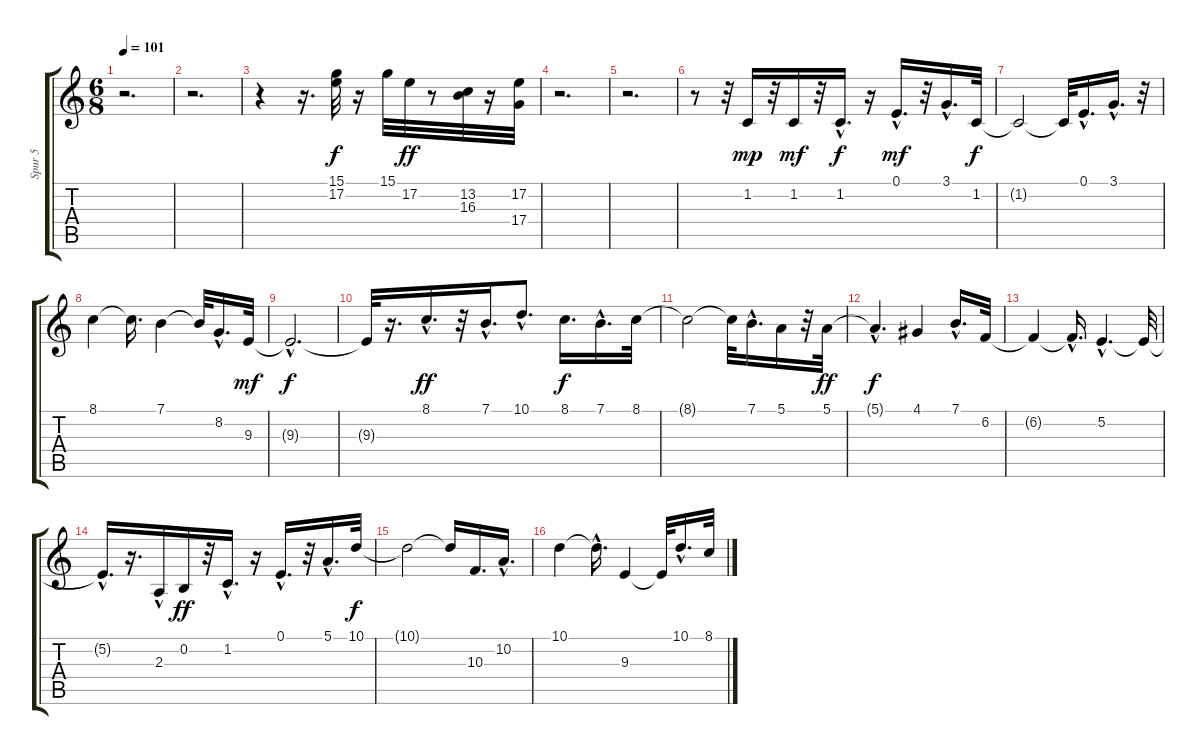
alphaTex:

\track ("Spur 5" "Spur 5") {instrument flute}
\staff {score tabs}
\tuning (E4 B3 G3 D3 A2 E2) {hide}
\ts (6 8)
\tempo 101
\clef g2
\ks c
r.2{d dy ff} |
r.2{d} |
r.4 r.16{d} (15.1 17.2).32{dy f} r.16 15.1.32 17.2.32{dy ff} r.8 (13.2 16.3).32 r.16 (17.2 17.4).32 |
r.2{d} |
r.2{d} |
r.8 r.32 1.2.16{dy mp} r.32 1.2.16{dy mf} r.32 1.2{hac}.16{d dy f} r.16 0.1{hac}.16{d dy mf} r.32 3.1{hac}.16{d} 1.2.32{dy f} |
1.2{t}.2 1.2{t}.32 0.1{hac}.16{d} 3.1{hac}.16{d} r.32 |
8.1.4 8.1{t}.16{d} 7.1.4 7.1{t}.32 8.2{hac}.16{d} 9.3.32{dy mf} |
9.3{hac t}.2{d dy f} |
9.3{t}.32 r.16{d} 8.1{hac}.16{d dy ff} r.32 7.1{hac}.16{d} 10.1{hac}.8{d} 8.1.16{d dy f} 7.1{hac}.16{d} 8.1.32 |
8.1{t}.2 8.1{t}.32 7.1{hac}.16{d} 5.1.16 r.32 5.1.32{dy ff} |
5.1{hac t}.4{d dy f} 4.1.4 7.1{hac}.16{d} 6.2.32 |
6.2{t}.4 6.2{hac t}.16{d} 5.2{hac}.4{d} 5.2{t}.32 |
5.2{hac t}.16{d} r.16{d} 2.3{hac}.16 0.2.16{dy ff} r.32 1.2{hac}.16{d} r.16 0.1{hac}.16{d} r.32 5.1{hac}.16{d} 10.1.32{dy f} |
10.1{t}.2 10.1{t}.16 10.3.16{d} 10.2{hac}.16{d} |
10.1.4 10.1{hac t}.16{d} 9.3.4 9.3{t}.32 10.1{hac}.16{d} 8.1.32
